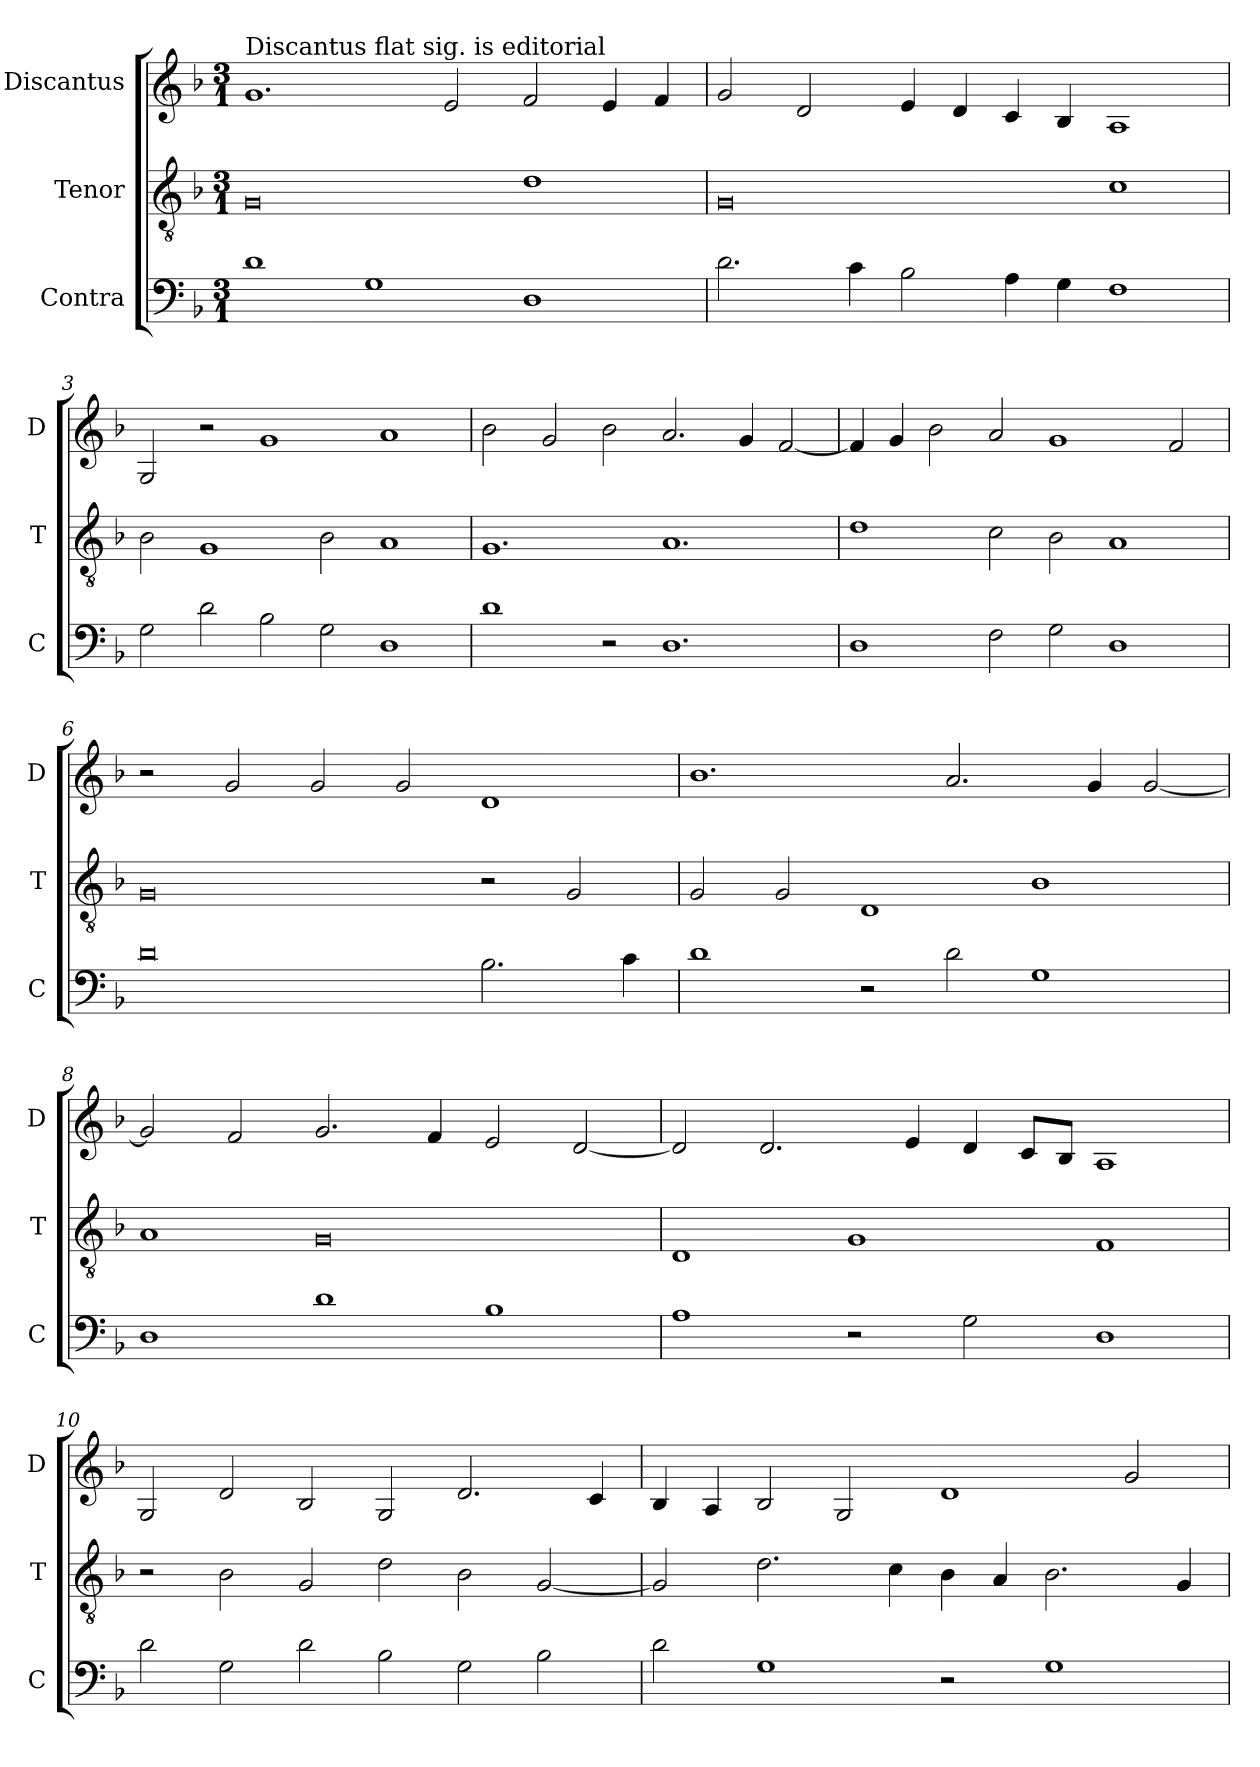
**kern	**kern	**kern
*part3	*part2	*part1
*staff3	*staff2	*staff1
*I"Contra	*I"Tenor	*I"Discantus
*I'C	*I'T	*I'D
*clefF4	*clefGv2	*clefG2
*k[b-]	*k[b-]	*k[b-]
*M3/1	*M3/1	*M3/1
=1	=1	=1
!	!	!LO:TX:a:t=Discantus flat sig. is editorial
1d	0G	1.g
1G	.	.
.	.	2e
1D	1d	2f
.	.	4e
.	.	4f
=2	=2	=2
2.d	0G	2g
.	.	2d
4c	.	.
2B-	.	4e
.	.	4d
4A	.	4c
4G	.	4B-
1F	1c	1A
=3	=3	=3
2G	2B-	2G
2d	1G	2r
2B-	.	1g
2G	2B-	.
1D	1A	1a
=4	=4	=4
1d	1.G	2b-
.	.	2g
2r	.	2b-
1.D	1.A	2.a
.	.	4g
.	.	[2f
=5	=5	=5
1D	1d	4f]
.	.	4g
.	.	2b-
2F	2c	2a
2G	2B-	1g
1D	1A	.
.	.	2f
=6	=6	=6
0d	0G	2r
.	.	2g
.	.	2g
.	.	2g
2.B-	2r	1d
.	2G	.
4c	.	.
=7	=7	=7
1d	2G	1.b-
.	2G	.
2r	1D	.
2d	.	2.a
1G	1B-	.
.	.	4g
.	.	[2g
=8	=8	=8
1D	1A	2g]
.	.	2f
1d	0G	2.g
.	.	4f
1B-	.	2e
.	.	[2d
=9	=9	=9
1A	1D	2d]
.	.	2.d
2r	1G	.
.	.	4e
2G	.	4d
.	.	8cL
.	.	8B-J
1D	1F	1A
=10	=10	=10
2d	2r	2G
2G	2B-	2d
2d	2G	2B-
2B-	2d	2G
2G	2B-	2.d
2B-	[2G	.
.	.	4c
=11	=11	=11
2d	2G]	4B-
.	.	4A
1G	2.d	2B-
.	.	2G
.	4c	.
2r	4B-	1d
.	4A	.
1G	2.B-	.
.	.	2g
.	4G	.
=	=	=
*-	*-	*-
